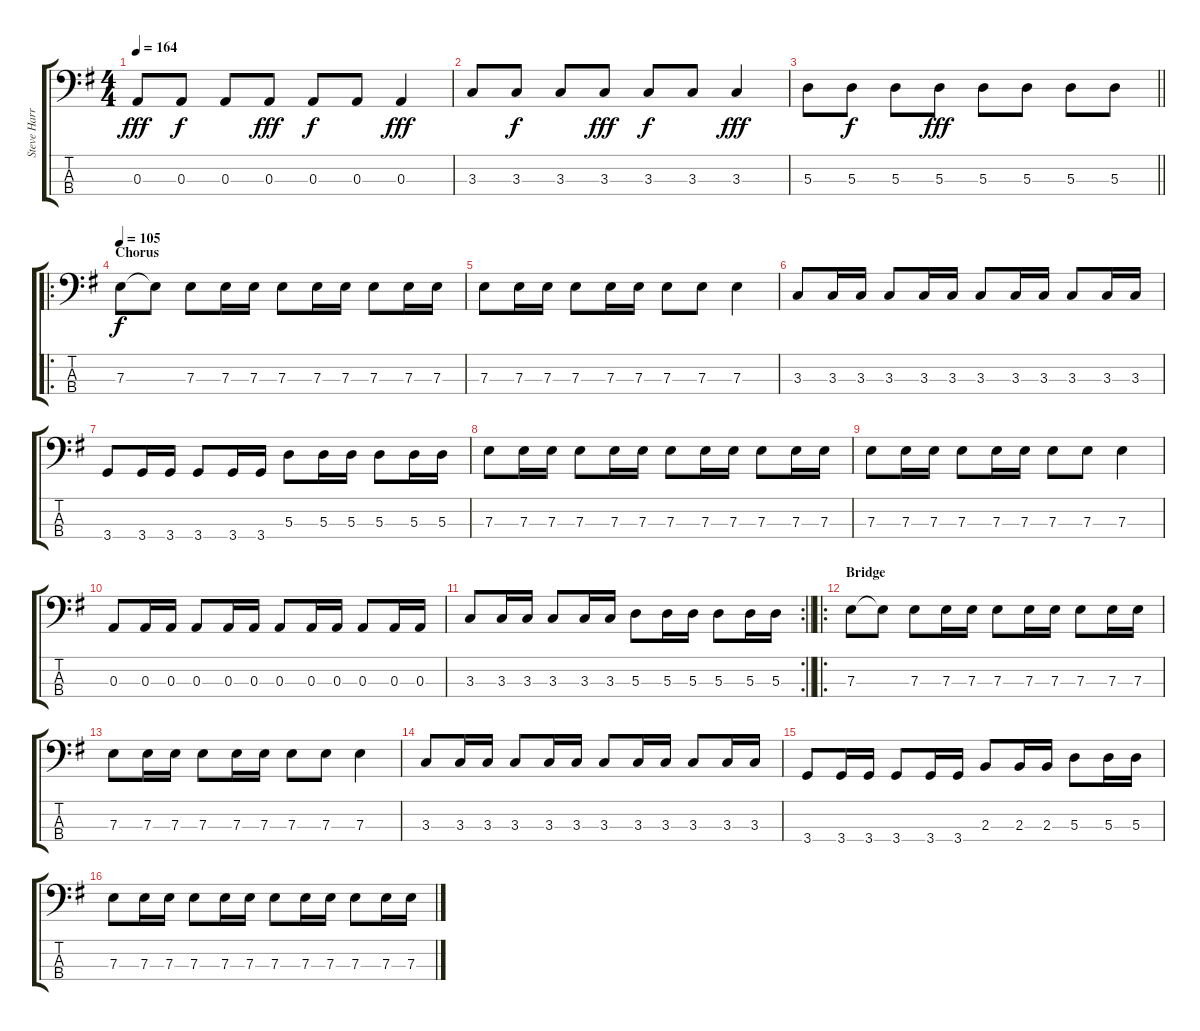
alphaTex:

\track ("Steve Harris" "Steve Harr") {instrument electricbassfinger}
\staff {score tabs}
\tuning (G2 D2 A1 E1) {hide}
\ts (4 4)
\tempo 164
\clef f4
\ks eminor
0.3.8{dy fff} 0.3.8{dy f} 0.3.8 0.3.8{dy fff} 0.3.8{dy f} 0.3.8 0.3.4{dy fff} |
3.3.8 3.3.8{dy f} 3.3.8 3.3.8{dy fff} 3.3.8{dy f} 3.3.8 3.3.4{dy fff} |
\barLineRight lightlight
5.3.8 5.3.8{dy f} 5.3.8 5.3.8{dy fff} 5.3.8 5.3.8 5.3.8 5.3.8 |
\ro
\section ("" "Chorus")
\tempo 105
7.3.8{dy f} 7.3{t}.8 7.3.8 7.3.16 7.3.16 7.3.8 7.3.16 7.3.16 7.3.8 7.3.16 7.3.16 |
7.3.8 7.3.16 7.3.16 7.3.8 7.3.16 7.3.16 7.3.8 7.3.8 7.3.4 |
3.3.8 3.3.16 3.3.16 3.3.8 3.3.16 3.3.16 3.3.8 3.3.16 3.3.16 3.3.8 3.3.16 3.3.16 |
3.4.8 3.4.16 3.4.16 3.4.8 3.4.16 3.4.16 5.3.8 5.3.16 5.3.16 5.3.8 5.3.16 5.3.16 |
7.3.8 7.3.16 7.3.16 7.3.8 7.3.16 7.3.16 7.3.8 7.3.16 7.3.16 7.3.8 7.3.16 7.3.16 |
7.3.8 7.3.16 7.3.16 7.3.8 7.3.16 7.3.16 7.3.8 7.3.8 7.3.4 |
0.3.8 0.3.16 0.3.16 0.3.8 0.3.16 0.3.16 0.3.8 0.3.16 0.3.16 0.3.8 0.3.16 0.3.16 |
\rc 2
\barLineRight lightlight
3.3.8 3.3.16 3.3.16 3.3.8 3.3.16 3.3.16 5.3.8 5.3.16 5.3.16 5.3.8 5.3.16 5.3.16 |
\ro
\section ("" "Bridge")
7.3.8 7.3{t}.8 7.3.8 7.3.16 7.3.16 7.3.8 7.3.16 7.3.16 7.3.8 7.3.16 7.3.16 |
7.3.8 7.3.16 7.3.16 7.3.8 7.3.16 7.3.16 7.3.8 7.3.8 7.3.4 |
3.3.8 3.3.16 3.3.16 3.3.8 3.3.16 3.3.16 3.3.8 3.3.16 3.3.16 3.3.8 3.3.16 3.3.16 |
3.4.8 3.4.16 3.4.16 3.4.8 3.4.16 3.4.16 2.3.8 2.3.16 2.3.16 5.3.8 5.3.16 5.3.16 |
7.3.8 7.3.16 7.3.16 7.3.8 7.3.16 7.3.16 7.3.8 7.3.16 7.3.16 7.3.8 7.3.16 7.3.16
